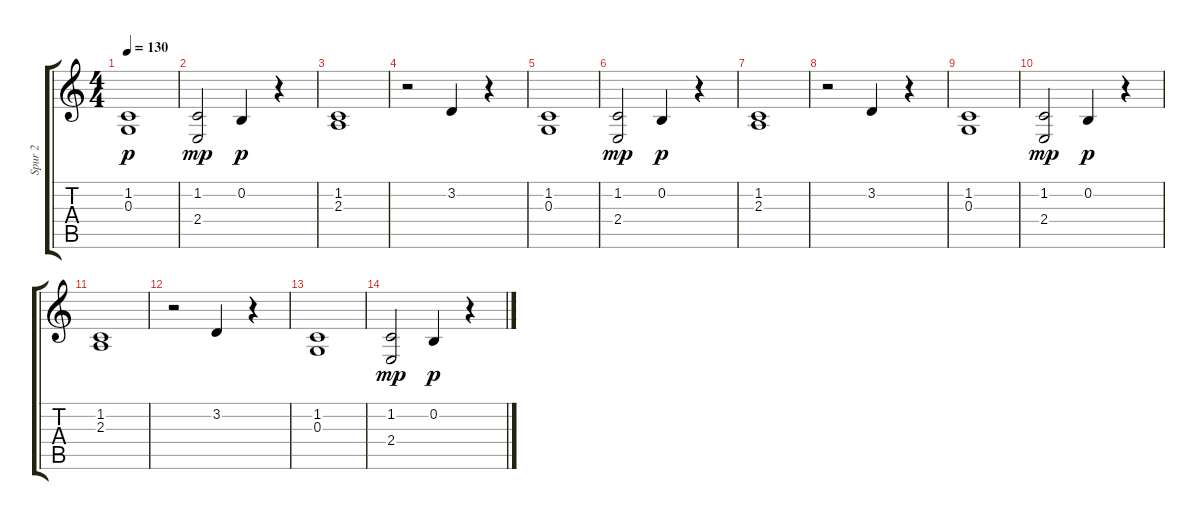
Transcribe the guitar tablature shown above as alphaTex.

\track ("Spur 2" "Spur 2") {instrument fx1rain}
\staff {score tabs}
\tuning (E4 B3 G3 D3 A2 E2) {hide}
\ts (4 4)
\tempo 130
\clef g2
\ks c
(1.2 0.3).1{dy p} |
(1.2 2.4).2{dy mp} 0.2.4{dy p} r.4 |
(1.2 2.3).1 |
r.2 3.2.4 r.4 |
(1.2 0.3).1 |
(1.2 2.4).2{dy mp} 0.2.4{dy p} r.4 |
(1.2 2.3).1 |
r.2 3.2.4 r.4 |
(1.2 0.3).1 |
(1.2 2.4).2{dy mp} 0.2.4{dy p} r.4 |
(1.2 2.3).1 |
r.2 3.2.4 r.4 |
(1.2 0.3).1 |
(1.2 2.4).2{dy mp} 0.2.4{dy p} r.4
